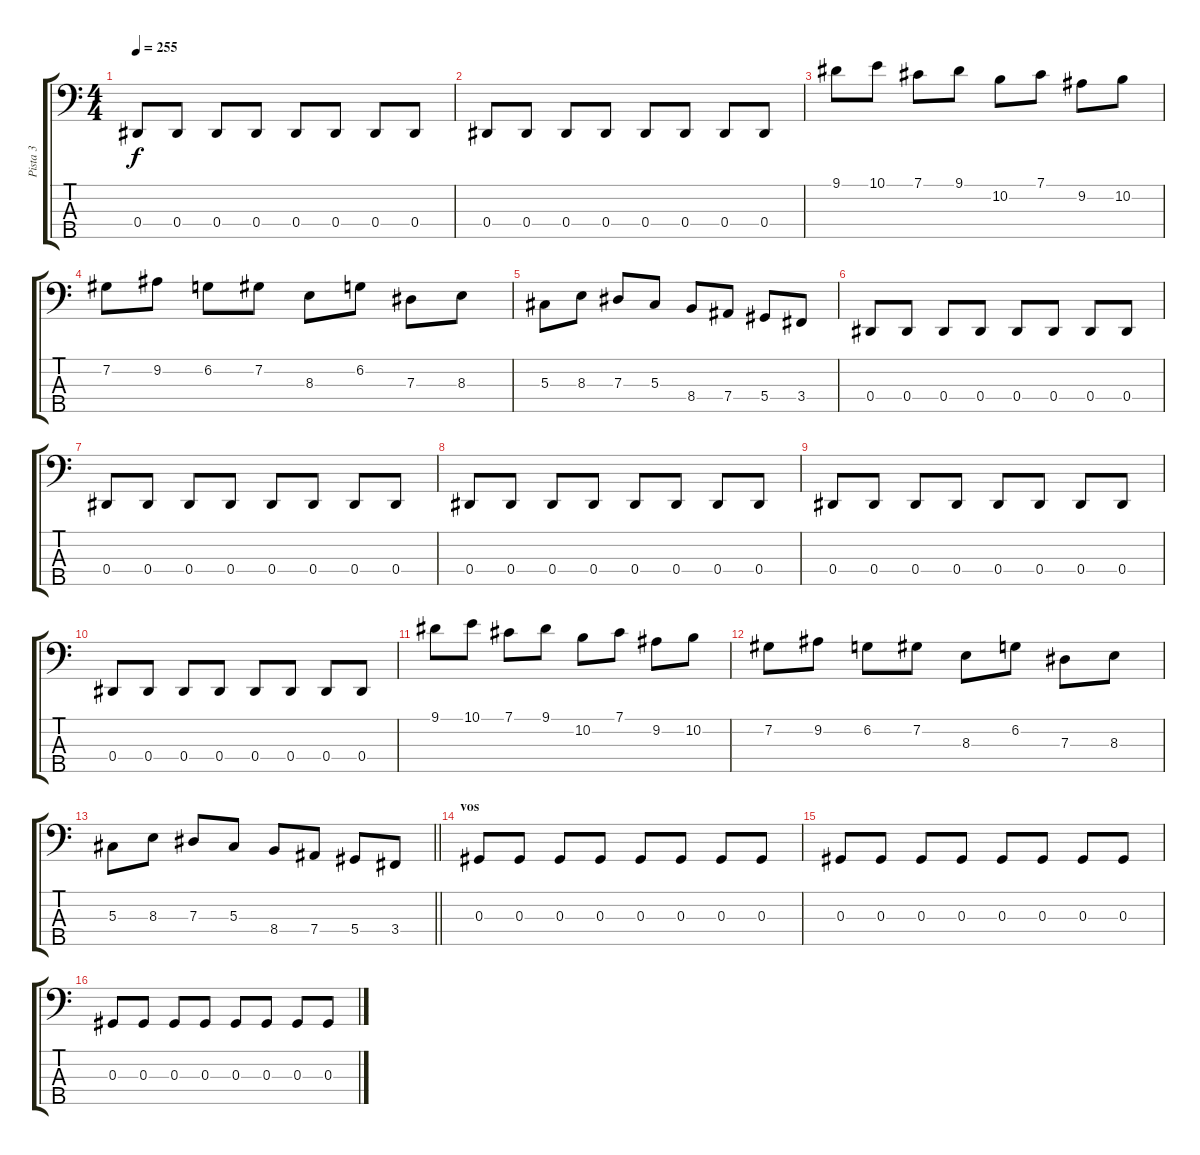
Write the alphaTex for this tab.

\track ("Pista 3" "Pista 3") {instrument electricbassfinger}
\staff {score tabs}
\tuning (Gb2 Db2 Ab1 Eb1 Bb0) {hide}
\ts (4 4)
\tempo 255
\clef f4
\ks c
0.4.8{dy f} 0.4.8 0.4.8 0.4.8 0.4.8 0.4.8 0.4.8 0.4.8 |
0.4.8 0.4.8 0.4.8 0.4.8 0.4.8 0.4.8 0.4.8 0.4.8 |
9.1.8 10.1.8 7.1.8 9.1.8 10.2.8 7.1.8 9.2.8 10.2.8 |
7.2.8 9.2.8 6.2.8 7.2.8 8.3.8 6.2.8 7.3.8 8.3.8 |
5.3.8 8.3.8 7.3.8 5.3.8 8.4.8 7.4.8 5.4.8 3.4.8 |
0.4.8 0.4.8 0.4.8 0.4.8 0.4.8 0.4.8 0.4.8 0.4.8 |
0.4.8 0.4.8 0.4.8 0.4.8 0.4.8 0.4.8 0.4.8 0.4.8 |
0.4.8 0.4.8 0.4.8 0.4.8 0.4.8 0.4.8 0.4.8 0.4.8 |
0.4.8 0.4.8 0.4.8 0.4.8 0.4.8 0.4.8 0.4.8 0.4.8 |
0.4.8 0.4.8 0.4.8 0.4.8 0.4.8 0.4.8 0.4.8 0.4.8 |
9.1.8 10.1.8 7.1.8 9.1.8 10.2.8 7.1.8 9.2.8 10.2.8 |
7.2.8 9.2.8 6.2.8 7.2.8 8.3.8 6.2.8 7.3.8 8.3.8 |
\barLineRight lightlight
5.3.8 8.3.8 7.3.8 5.3.8 8.4.8 7.4.8 5.4.8 3.4.8 |
\section ("" "vos")
0.3.8 0.3.8 0.3.8 0.3.8 0.3.8 0.3.8 0.3.8 0.3.8 |
0.3.8 0.3.8 0.3.8 0.3.8 0.3.8 0.3.8 0.3.8 0.3.8 |
0.3.8 0.3.8 0.3.8 0.3.8 0.3.8 0.3.8 0.3.8 0.3.8
